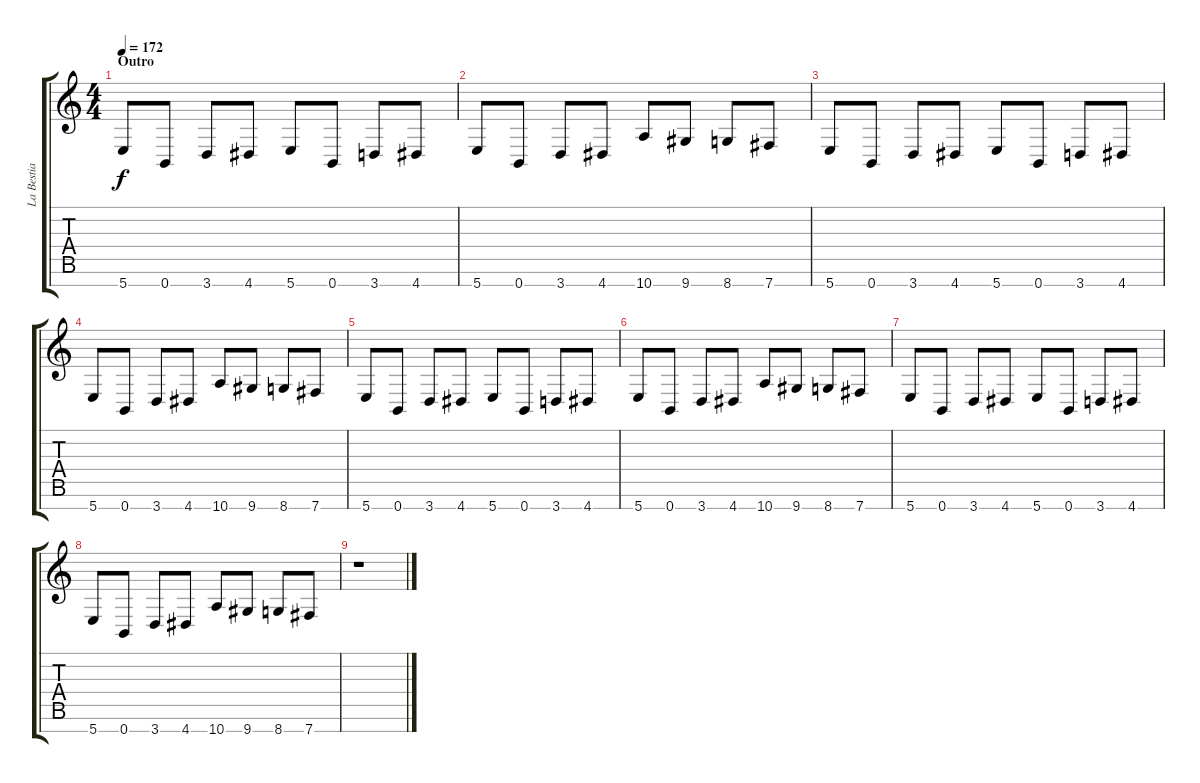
\track ("La Bestia Assatanata (Guitar Effect)" "La Bestia ") {instrument distortionguitar}
\staff {score tabs}
\tuning (E4 B3 G3 D3 A2 E2 B1) {hide}
\ts (4 4)
\section ("" "Outro")
\tempo 172
\clef g2
\ks c
5.7.8{dy f} 0.7.8 3.7.8 4.7.8 5.7.8 0.7.8 3.7.8 4.7.8 |
5.7.8 0.7.8 3.7.8 4.7.8 10.7.8 9.7.8 8.7.8 7.7.8 |
5.7.8 0.7.8 3.7.8 4.7.8 5.7.8 0.7.8 3.7.8 4.7.8 |
5.7.8 0.7.8 3.7.8 4.7.8 10.7.8 9.7.8 8.7.8 7.7.8 |
5.7.8 0.7.8 3.7.8 4.7.8 5.7.8 0.7.8 3.7.8 4.7.8 |
5.7.8 0.7.8 3.7.8 4.7.8 10.7.8 9.7.8 8.7.8 7.7.8 |
5.7.8 0.7.8 3.7.8 4.7.8 5.7.8 0.7.8 3.7.8 4.7.8 |
5.7.8 0.7.8 3.7.8 4.7.8 10.7.8 9.7.8 8.7.8 7.7.8 |
r.1
